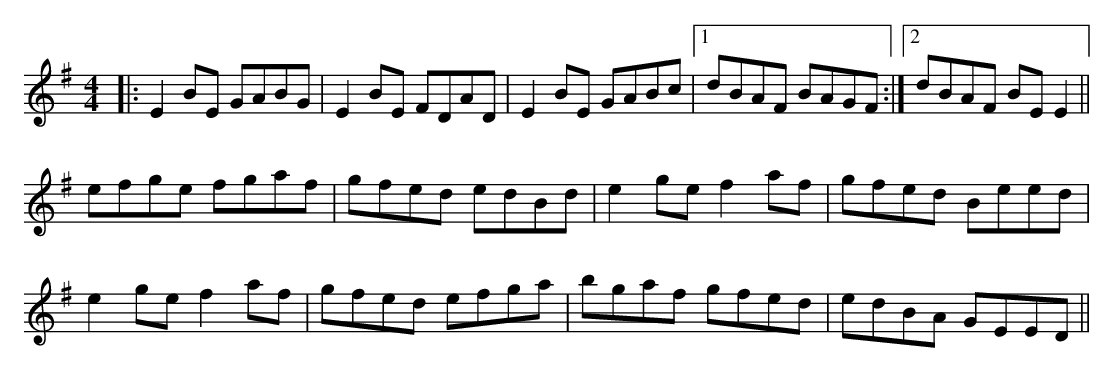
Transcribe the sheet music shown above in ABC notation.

X:1
M:4/4
K:Emin
|: E2BE GABG| E2BE FDAD| E2BE GABc|1 dBAF BAGF:|2 dBAF BEE2||
efge fgaf|gfed edBd|e2ge f2af|gfed Beed|
e2ge f2af|gfed efga|bgaf gfed|edBA GEED||
